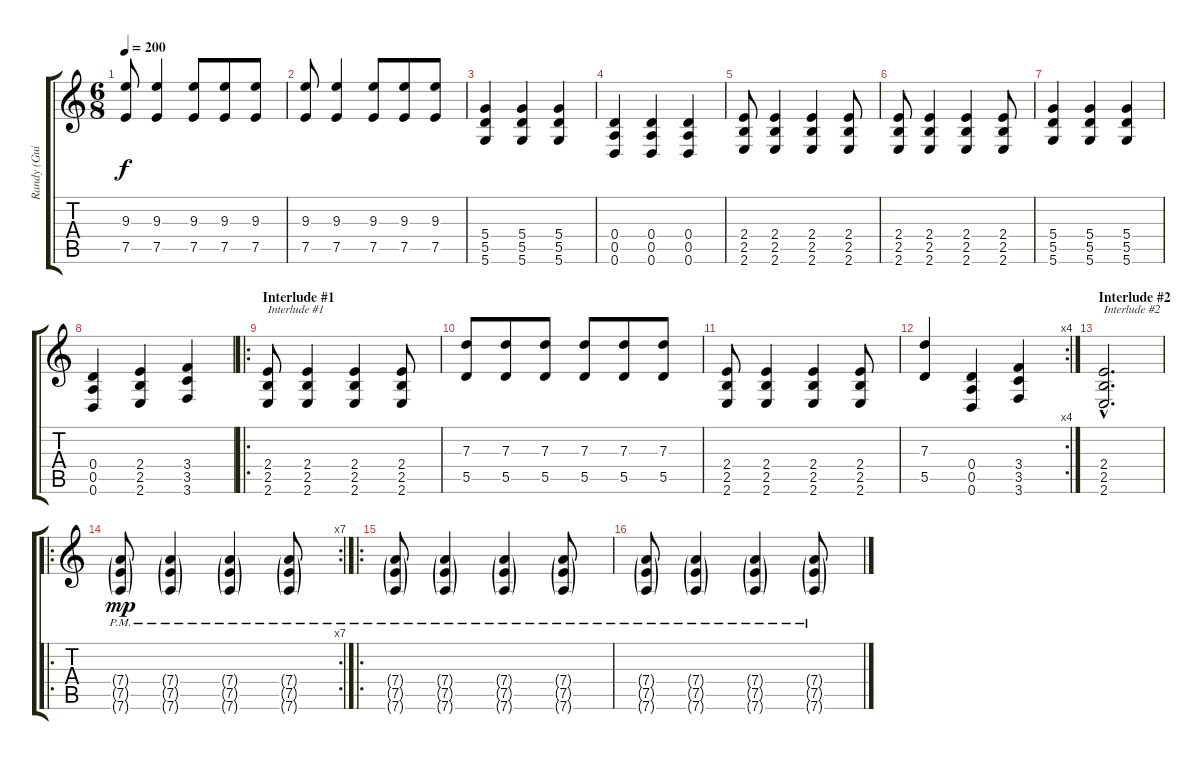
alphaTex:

\track ("Randy (Guitar + Lyrics)" "Randy (Gui") {instrument distortionguitar}
\staff {score tabs}
\tuning (E4 B3 G3 D3 A2 D2) {hide}
\ts (6 8)
\tempo 200
\clef g2
\ks c
(9.3 7.5).8{dy f} (9.3 7.5).4 (9.3 7.5).8 (9.3 7.5).8 (9.3 7.5).8 |
(9.3 7.5).8 (9.3 7.5).4 (9.3 7.5).8 (9.3 7.5).8 (9.3 7.5).8 |
(5.4 5.5 5.6).4 (5.4 5.5 5.6).4 (5.4 5.5 5.6).4 |
(0.4 0.5 0.6).4 (0.4 0.5 0.6).4 (0.4 0.5 0.6).4 |
(2.4 2.5 2.6).8 (2.4 2.5 2.6).4 (2.4 2.5 2.6).4 (2.4 2.5 2.6).8 |
(2.4 2.5 2.6).8 (2.4 2.5 2.6).4 (2.4 2.5 2.6).4 (2.4 2.5 2.6).8 |
(5.4 5.5 5.6).4 (5.4 5.5 5.6).4 (5.4 5.5 5.6).4 |
(0.4 0.5 0.6).4 (2.4 2.5 2.6).4 (3.4 3.5 3.6).4 |
\ro
\section ("" "Interlude #1")
(2.4 2.5 2.6).8{txt "Interlude #1"} (2.4 2.5 2.6).4 (2.4 2.5 2.6).4 (2.4 2.5 2.6).8 |
(7.3 5.5).8 (7.3 5.5).8 (7.3 5.5).8 (7.3 5.5).8 (7.3 5.5).8 (7.3 5.5).8 |
(2.4 2.5 2.6).8 (2.4 2.5 2.6).4 (2.4 2.5 2.6).4 (2.4 2.5 2.6).8 |
\rc 4
(7.3 5.5).4 (0.4 0.5 0.6).4 (3.4 3.5 3.6).4 |
\section ("" "Interlude #2")
(2.4{hac} 2.5{hac} 2.6{hac}).2{d txt "Interlude #2"} |
\ro
\rc 7
(7.4{g pm} 7.5{g pm} 7.6{g pm}).8{dy mp} (7.4{g pm} 7.5{g pm} 7.6{g pm}).4 (7.4{g pm} 7.5{g pm} 7.6{g pm}).4 (7.4{g pm} 7.5{g pm} 7.6{g pm}).8 |
\ro
(7.4{g pm} 7.5{g pm} 7.6{g pm}).8 (7.4{g pm} 7.5{g pm} 7.6{g pm}).4 (7.4{g pm} 7.5{g pm} 7.6{g pm}).4 (7.4{g pm} 7.5{g pm} 7.6{g pm}).8 |
(7.4{g pm} 7.5{g pm} 7.6{g pm}).8 (7.4{g pm} 7.5{g pm} 7.6{g pm}).4 (7.4{g pm} 7.5{g pm} 7.6{g pm}).4 (7.4{g pm} 7.5{g pm} 7.6{g pm}).8
